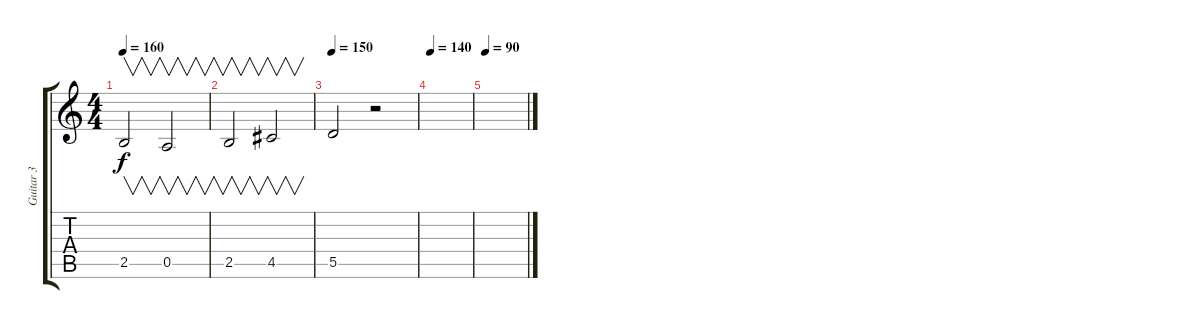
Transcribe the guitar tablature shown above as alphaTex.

\track ("Guitar 3" "Guitar 3") {instrument distortionguitar}
\staff {score tabs}
\tuning (E4 B3 G3 D3 A2 E2) {hide}
\ts (4 4)
\tempo 160
\clef g2
\ks c
2.5.2{v dy f} 0.5.2{v} |
2.5.2{v} 4.5.2{v} |
\tempo 150
5.5.2 r.2 |
\tempo 140
|
\tempo 90
